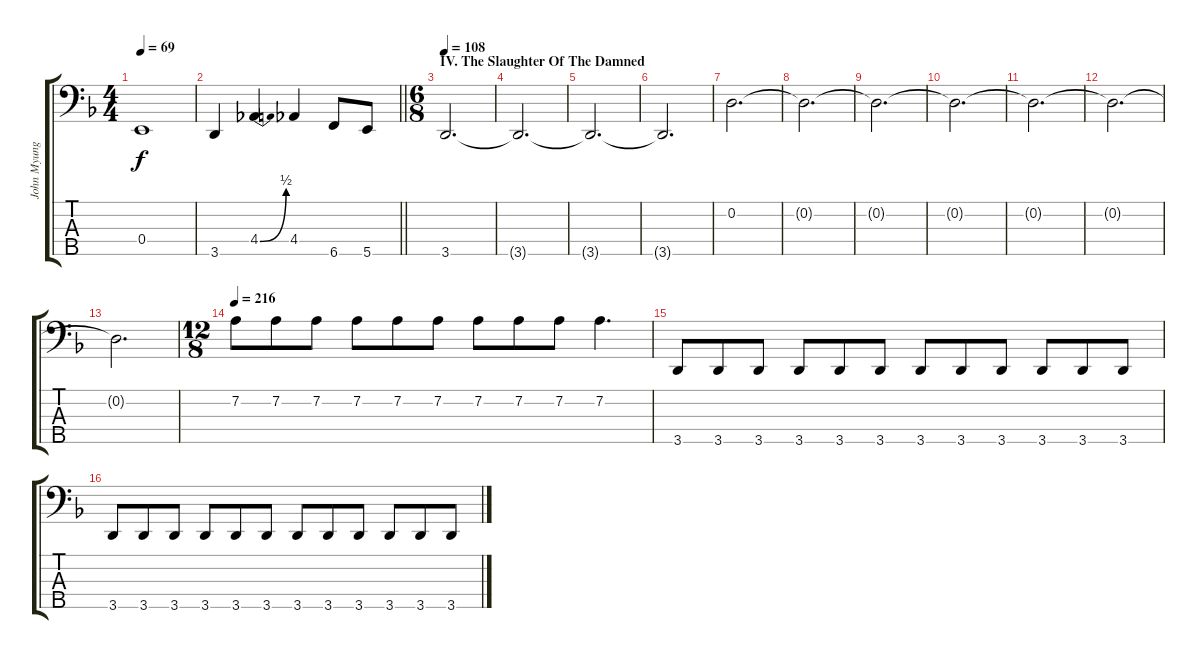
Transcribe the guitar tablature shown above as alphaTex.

\track ("John Myung - Bass" "John Myung") {instrument electricbassfinger}
\staff {score tabs}
\tuning (G2 D2 A1 E1 B0) {hide}
\ts (4 4)
\tempo 69
\clef f4
\ks dminor
0.4.1{dy f} |
\barLineRight lightlight
3.5.4 4.4{be (bend 0 0 60 2)}.4 4.4.4 6.5.8 5.5.8 |
\ts (6 8)
\section ("" "IV. The Slaughter Of The Damned")
\tempo 108
3.5.2{d} |
3.5{t}.2{d} |
3.5{t}.2{d} |
3.5{t}.2{d} |
0.2.2{d} |
0.2{t}.2{d} |
0.2{t}.2{d} |
0.2{t}.2{d} |
0.2{t}.2{d} |
0.2{t}.2{d} |
0.2{t}.2{d} |
\ts (12 8)
\tempo 216
7.2.8 7.2.8 7.2.8 7.2.8 7.2.8 7.2.8 7.2.8 7.2.8 7.2.8 7.2.4{d} |
3.5.8 3.5.8 3.5.8 3.5.8 3.5.8 3.5.8 3.5.8 3.5.8 3.5.8 3.5.8 3.5.8 3.5.8 |
3.5.8 3.5.8 3.5.8 3.5.8 3.5.8 3.5.8 3.5.8 3.5.8 3.5.8 3.5.8 3.5.8 3.5.8
